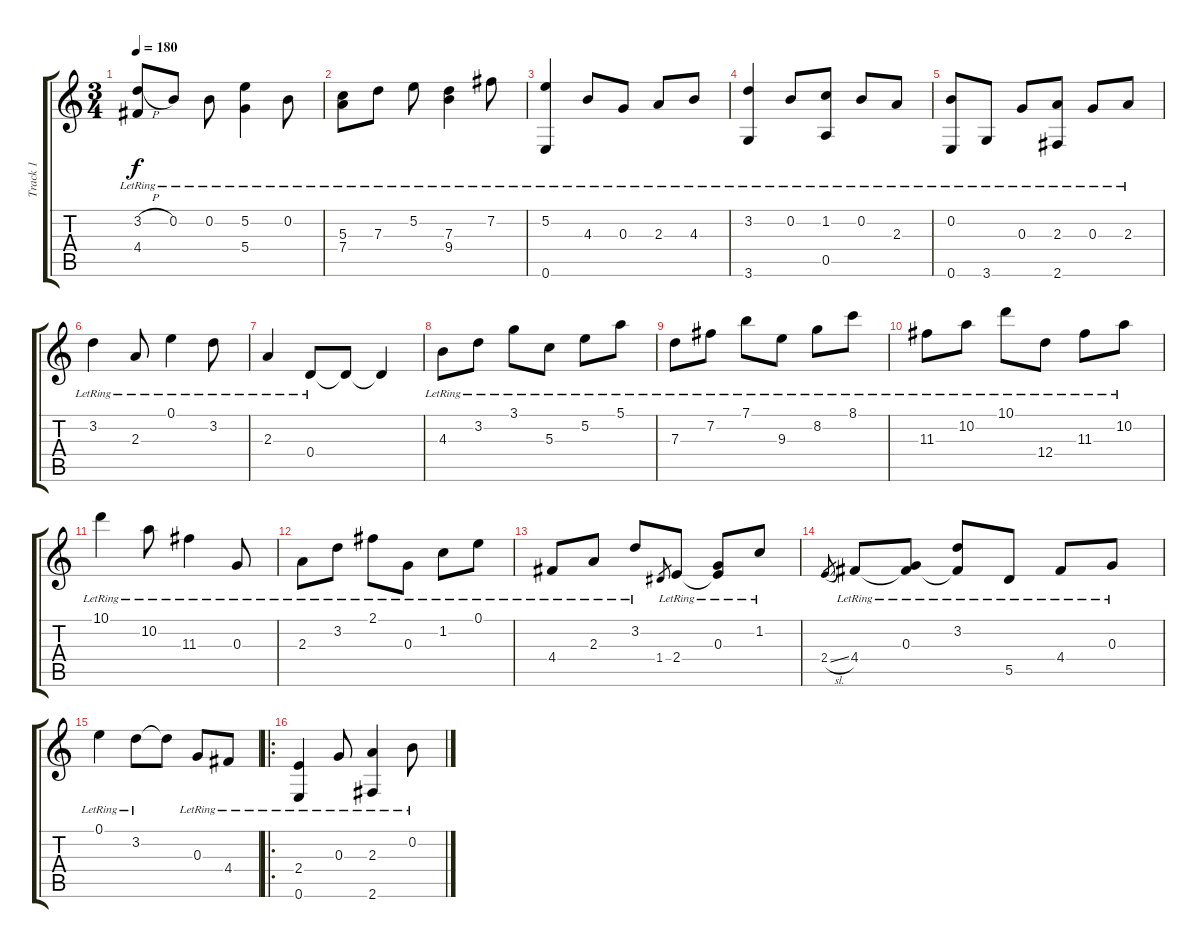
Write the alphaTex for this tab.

\track ("Track 1" "Track 1") {instrument acousticguitarsteel}
\staff {score tabs}
\tuning (E4 B3 G3 D3 A2 E2) {hide}
\ts (3 4)
\tempo 180
\clef g2
\ks c
(3.2{h lr} 4.4{lr}).8{dy f} 0.2{lr}.8 0.2{lr}.8 (5.2{lr} 5.4{lr}).4 0.2{lr}.8 |
(5.3{lr} 7.4{lr}).8 7.3{lr}.8 5.2{lr}.8 (7.3{lr} 9.4{lr}).4 7.2{lr}.8 |
(5.2{lr} 0.6{lr}).4 4.3{lr}.8 0.3{lr}.8 2.3{lr}.8 4.3{lr}.8 |
(3.2{lr} 3.6{lr}).4 0.2{lr}.8 (1.2{lr} 0.5{lr}).8 0.2{lr}.8 2.3{lr}.8 |
(0.2{lr} 0.6{lr}).8 3.6{lr}.8 0.3{lr}.8 (2.3{lr} 2.6{lr}).8 0.3{lr}.8 2.3{lr}.8 |
3.2{lr}.4 2.3{lr}.8 0.1{lr}.4 3.2{lr}.8 |
2.3{lr}.4 0.4{lr}.8 0.4{t}.8 0.4{t}.4 |
4.3{lr}.8 3.2{lr}.8 3.1{lr}.8 5.3{lr}.8 5.2{lr}.8 5.1{lr}.8 |
7.3{lr}.8 7.2{lr}.8 7.1{lr}.8 9.3{lr}.8 8.2{lr}.8 8.1{lr}.8 |
11.3{lr}.8 10.2{lr}.8 10.1{lr}.8 12.4{lr}.8 11.3{lr}.8 10.2{lr}.8 |
10.1{lr}.4 10.2{lr}.8 11.3{lr}.4 0.3{lr}.8 |
2.3{lr}.8 3.2{lr}.8 2.1{lr}.8 0.3{lr}.8 1.2{lr}.8 0.1{lr}.8 |
4.4{lr}.8 2.3{lr}.8 3.2{lr}.8 1.4.8{gr} 2.4{lr}.8 (0.3{lr} 2.4{t}).8 1.2{lr}.8 |
2.4{sl}.8{gr} 4.4{lr}.8 (0.3{lr} 4.4{t}).8 (3.2{lr} 4.4{t}).8 5.5{lr}.8 4.4{lr}.8 0.3{lr}.8 |
0.1{lr}.4 3.2{lr}.8 3.2{t}.8 0.3{lr}.8 4.4{lr}.8 |
\ro
(2.4{lr} 0.6{lr}).4 0.3{lr}.8 (2.3{lr} 2.6{lr}).4 0.2{lr}.8
